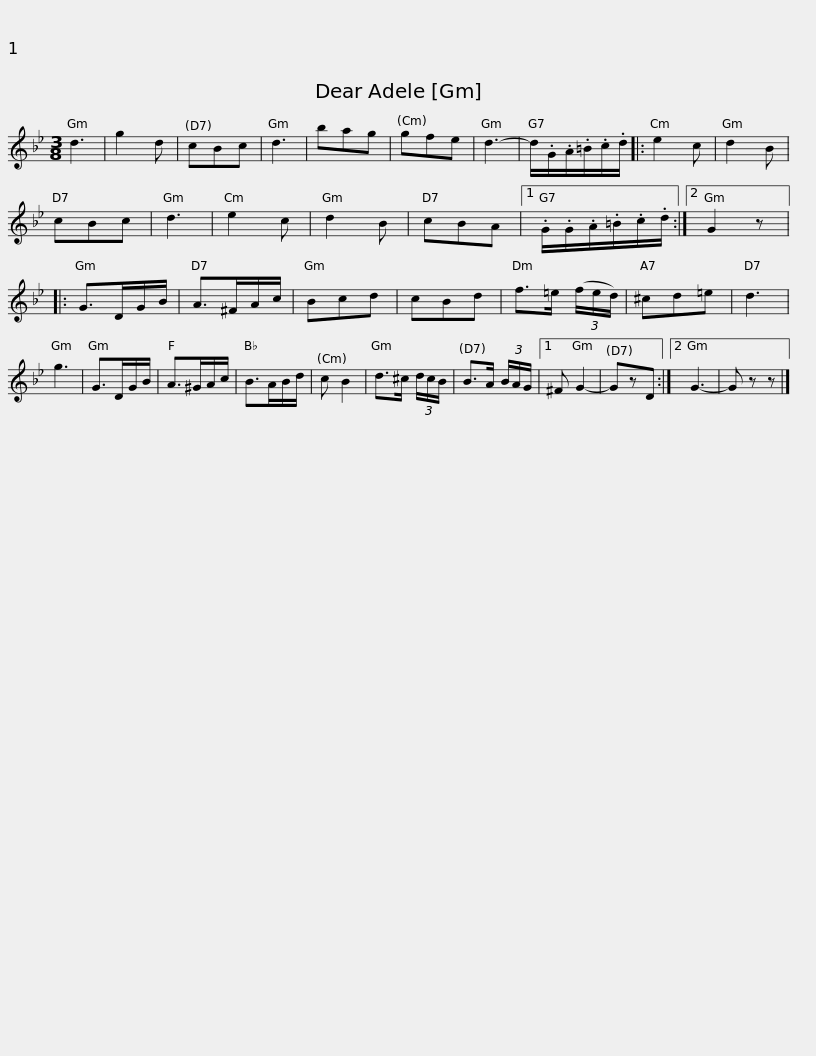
X:1
L:1/8
M:3/8
I:linebreak $
K:Gmin
V:1 treble
V:1
 d3 | g2 d | cBc | d3 | bag | %5
 gfe | d3- | d/.G/.A/.=B/.c/.d/ |: e2 c | d2 B | %10
 cBc |$ d3 | e2 c | d2 B | cBA |1 %15
 .G/.G/.A/.=B/.c/.d/ :|2 G2 z |: G>DG/B/ | A>^FA/c/ | Bcd | %20
 cBd | f>=e (3(f/e/d/) |$ ^cd=e | d3 | g3 | %25
 G>DG/B/ | A>^GA/c/ | B>AB/d/ | c B2 | d>^c (3d/c/B/ | %30
 B>A (3B/A/G/ |1 ^F G2- | GzD :|2$ G3- | G z z |] %35
